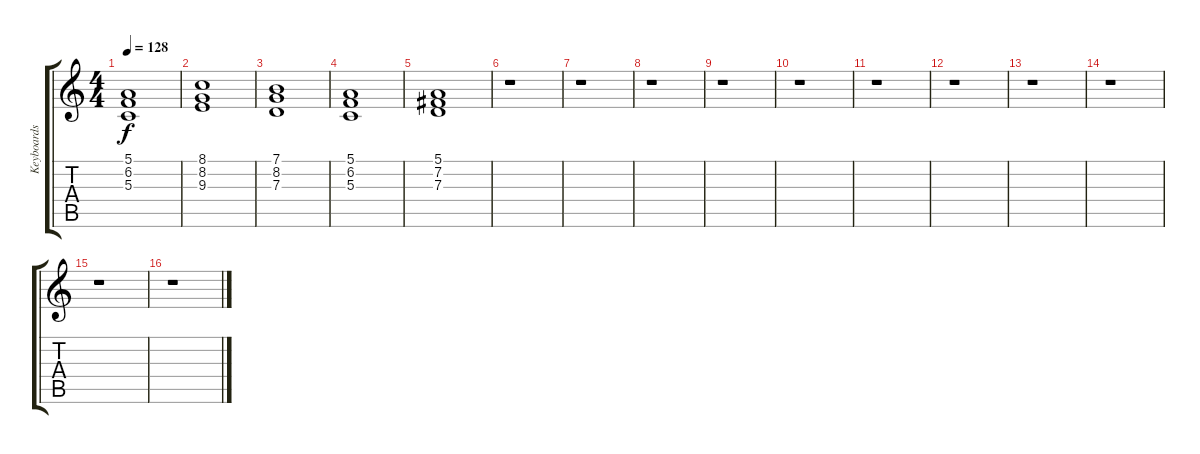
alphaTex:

\track ("Keyboards 3" "Keyboards ") {instrument lead3calliope}
\staff {score tabs}
\tuning (E4 B3 G3 D3 A2 E2) {hide}
\ts (4 4)
\tempo 128
\clef g2
\ks c
(5.1{t} 6.2{t} 5.3{t}).1{dy f} |
(8.1 8.2 9.3).1 |
(7.1 8.2 7.3).1 |
(5.1 6.2 5.3).1 |
(5.1 7.2 7.3).1 |
r.1 |
r.1 |
r.1 |
r.1 |
r.1 |
r.1 |
r.1 |
r.1 |
r.1 |
r.1 |
r.1
